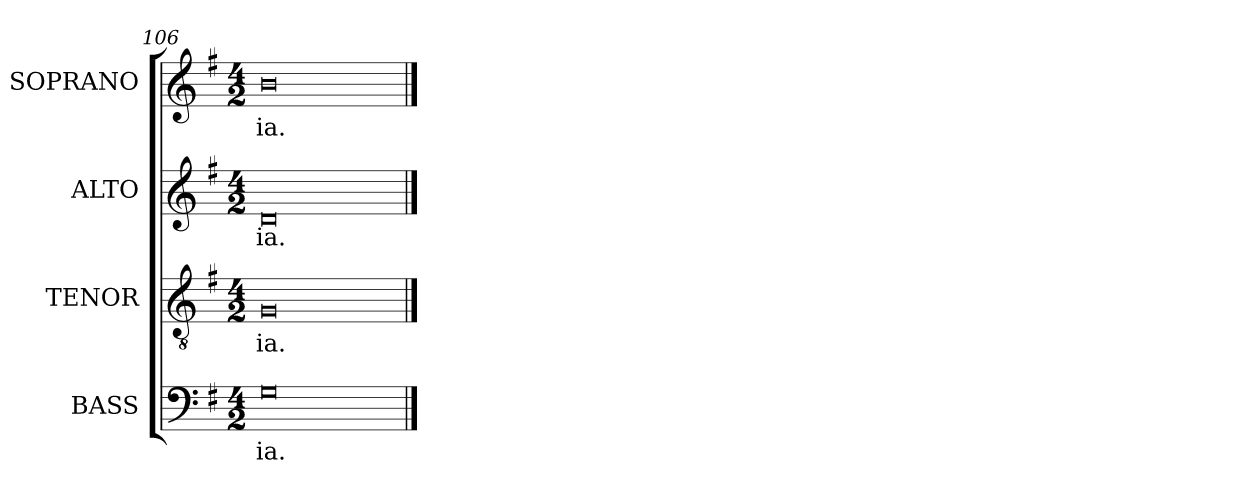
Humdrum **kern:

**kern	**text	**kern	**text	**kern	**text	**kern	**text
*part4	*part4	*part3	*part3	*part2	*part2	*part1	*part1
*staff4	*staff4	*staff3	*staff3	*staff2	*staff2	*staff1	*staff1
*I"BASS	*	*I"TENOR	*	*I"ALTO	*	*I"SOPRANO	*
*I'B.	*	*I'T.	*	*I'A.	*	*I'S.	*
*clefF4	*	*clefGv2	*	*clefG2	*	*clefG2	*
*	*	*ITrd7c12	*	*	*	*	*
*k[f#]	*	*k[f#]	*	*k[f#]	*	*k[f#]	*
*G:	*	*G:	*	*G:	*	*G:	*
*M4/2	*	*M4/2	*	*M4/2	*	*M4/2	*
=106	=106	=106	=106	=106	=106	=106	=106
!	!LO:LY:b:color=#000000	!	!	!	!	!	!
!	!	!	!LO:LY:b:color=#000000	!	!	!	!
!	!	!	!	!	!LO:LY:b:color=#000000	!	!
!	!	!	!	!	!	!	!LO:LY:b:color=#000000
0Gi	-ia.-	0GGi	-ia.-	0di	-ia.-	0bi	-ia.-
==	==	==	==	==	==	==	==
*-	*-	*-	*-	*-	*-	*-	*-
